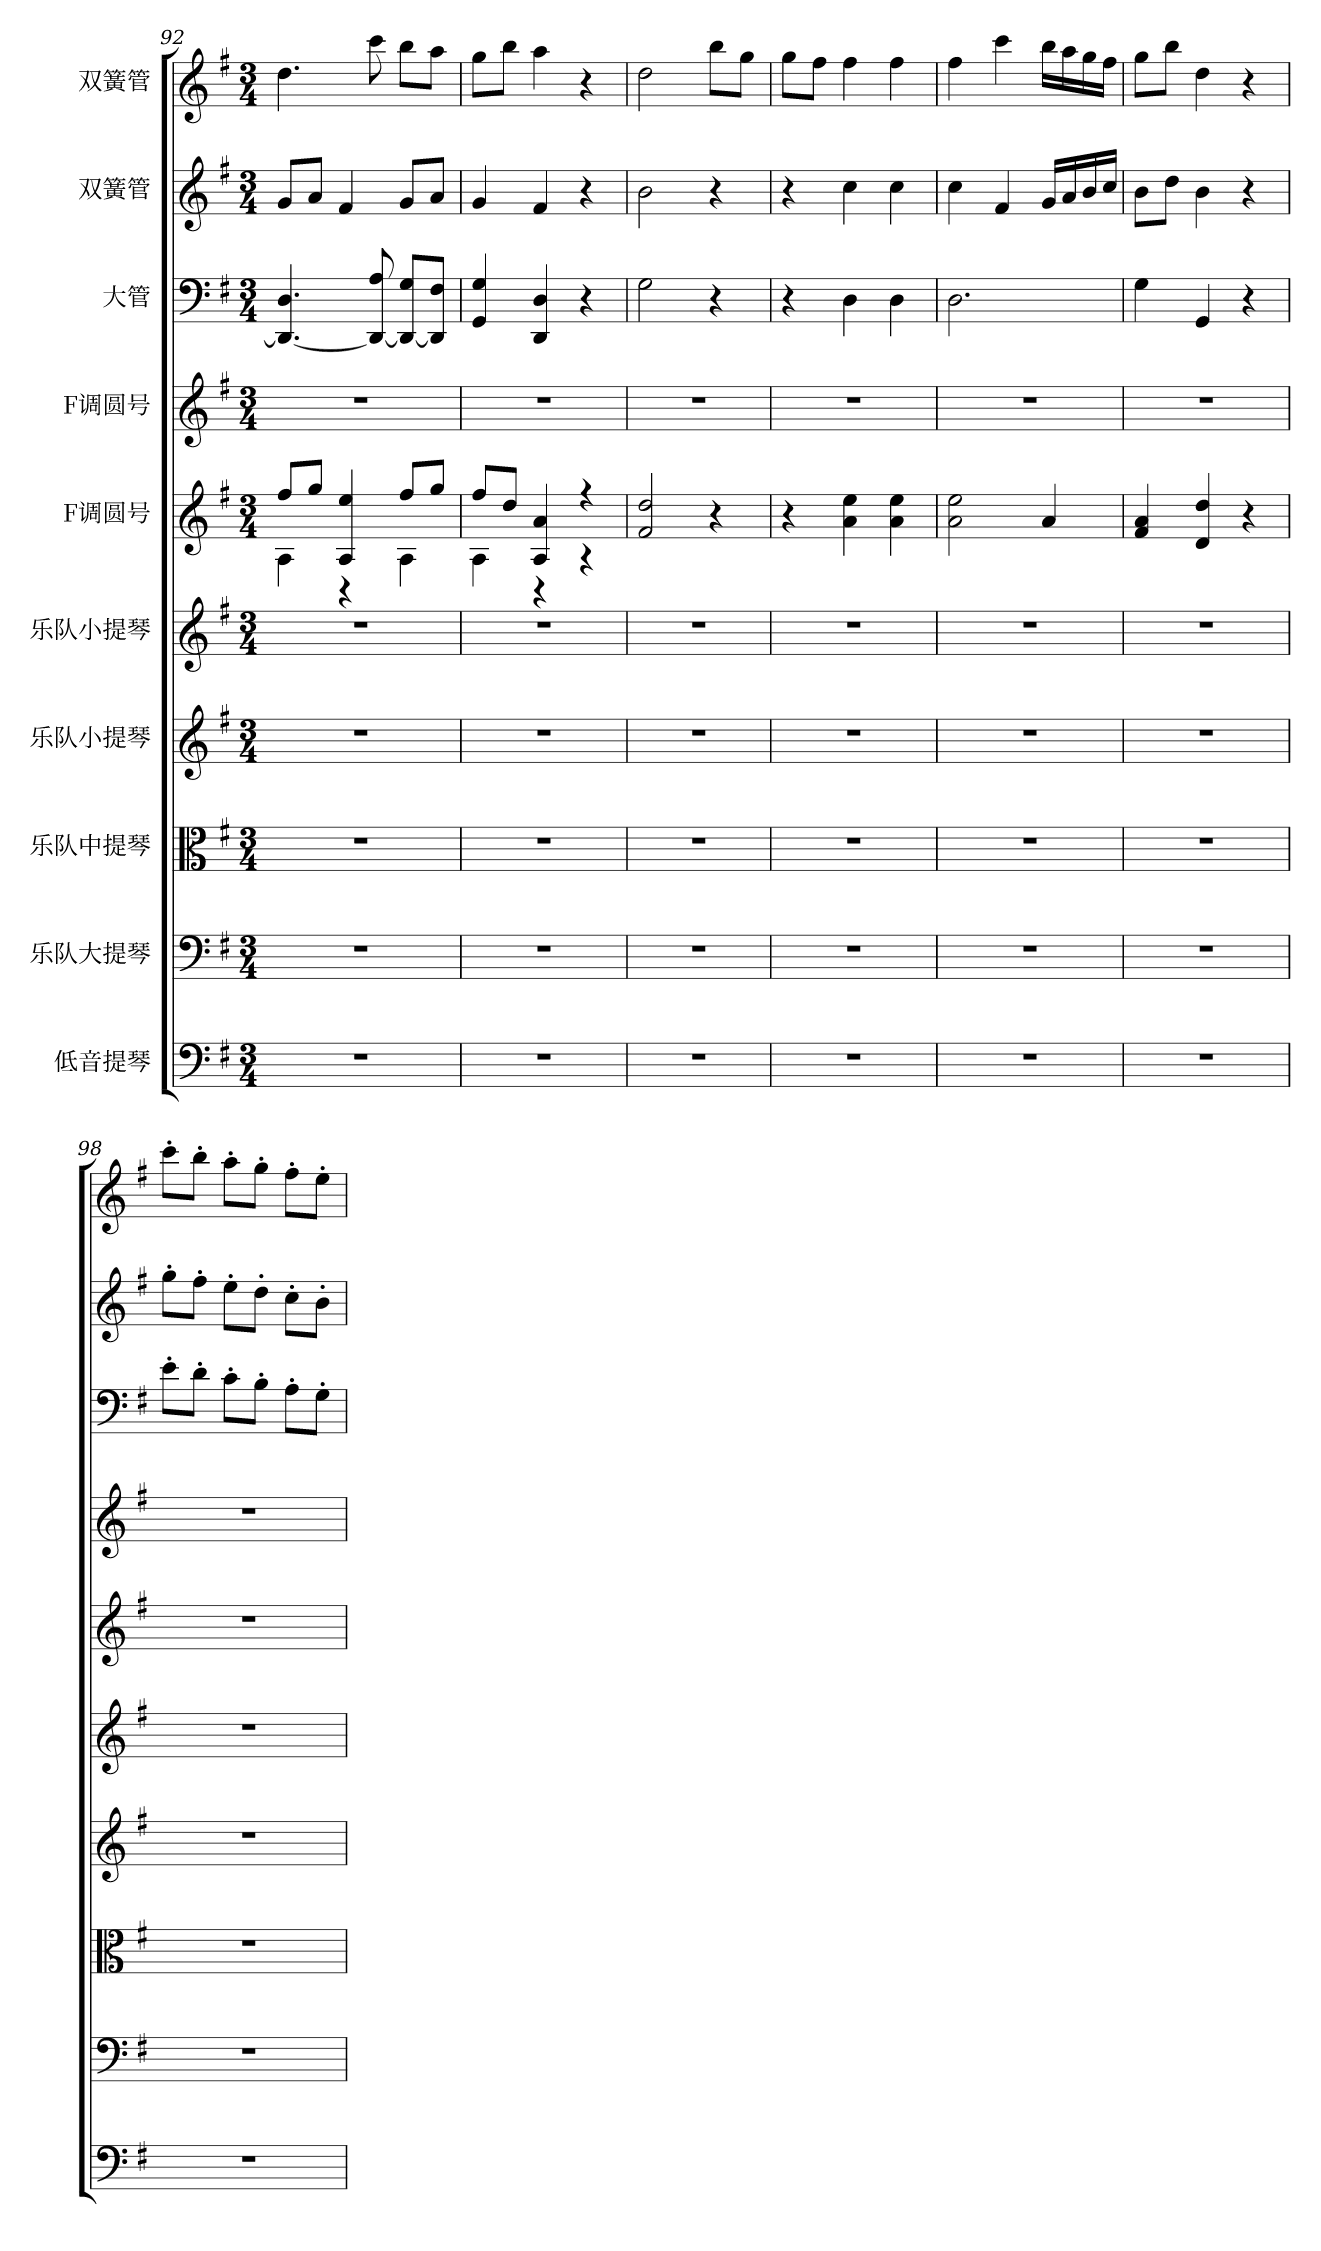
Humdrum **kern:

**kern	**kern	**kern	**kern	**kern	**kern	**kern	**kern	**kern	**kern
*part10	*part9	*part8	*part7	*part6	*part5	*part4	*part3	*part2	*part1
*staff10	*staff9	*staff8	*staff7	*staff6	*staff5	*staff4	*staff3	*staff2	*staff1
*I"低音提琴	*I"乐队大提琴	*I"乐队中提琴	*I"乐队小提琴	*I"乐队小提琴	*I"F调圆号	*I"F调圆号	*I"大管	*I"双簧管	*I"双簧管
!!LO:PB:g=z
*clefF4	*clefF4	*clefC3	*clefG2	*clefG2	*clefG2	*clefG2	*clefF4	*clefG2	*clefG2
*ITrd7c12	*	*	*	*	*ITrd4c7	*ITrd4c7	*	*	*
*k[f#]	*k[f#]	*k[f#]	*k[f#]	*k[f#]	*k[]	*k[]	*k[f#]	*k[f#]	*k[f#]
*M3/4	*M3/4	*M3/4	*M3/4	*M3/4	*M3/4	*M3/4	*M3/4	*M3/4	*M3/4
=92	=92	=92	=92	=92	=92	=92	=92	=92	=92
*	*	*	*	*	*^	*	*	*	*
2.r	2.r	2.r	2.r	2.r	8b/L	4D\	2.r	4.DD/_ 4.D/	8g/L	4.dd\
.	.	.	.	.	8cc/J	.	.	.	8a/J	.
.	.	.	.	.	4D/ 4a/	4r	.	.	4f#/	.
.	.	.	.	.	.	.	.	8DD/_ 8A/	.	8ccc\
.	.	.	.	.	8b/L	4D\	.	8DD/_ 8G/L	8g/L	8bb\L
.	.	.	.	.	8cc/J	.	.	8DD/] 8F#/J	8a/J	8aa\J
=93	=93	=93	=93	=93	=93	=93	=93	=93	=93	=93
2.r	2.r	2.r	2.r	2.r	8b/L	4D\	2.r	4GG/ 4G/	4g/	8gg\L
.	.	.	.	.	8g/J	.	.	.	.	8bb\J
.	.	.	.	.	4D/ 4d/	4r	.	4DD/ 4D/	4f#/	4aa\
.	.	.	.	.	4r	4r	.	4r	4r	4r
*	*	*	*	*	*v	*v	*	*	*	*
=94	=94	=94	=94	=94	=94	=94	=94	=94	=94
2.r	2.r	2.r	2.r	2.r	2B/ 2g/	2.r	2G\	2b\	2dd\
.	.	.	.	.	4r	.	4r	4r	8bb\L
.	.	.	.	.	.	.	.	.	8gg\J
=95	=95	=95	=95	=95	=95	=95	=95	=95	=95
2.r	2.r	2.r	2.r	2.r	4r	2.r	4r	4r	8gg\L
.	.	.	.	.	.	.	.	.	8ff#\J
.	.	.	.	.	4d\ 4a\	.	4D\	4cc\	4ff#\
.	.	.	.	.	4d\ 4a\	.	4D\	4cc\	4ff#\
=96	=96	=96	=96	=96	=96	=96	=96	=96	=96
2.r	2.r	2.r	2.r	2.r	2d\ 2a\	2.r	2.D\	4cc\	4ff#\
.	.	.	.	.	.	.	.	4f#/	4ccc\
.	.	.	.	.	4d/	.	.	16g/LL	16bb\LL
.	.	.	.	.	.	.	.	16a/	16aa\
.	.	.	.	.	.	.	.	16b/	16gg\
.	.	.	.	.	.	.	.	16cc/JJ	16ff#\JJ
=97	=97	=97	=97	=97	=97	=97	=97	=97	=97
2.r	2.r	2.r	2.r	2.r	4B/ 4d/	2.r	4G\	8b\L	8gg\L
.	.	.	.	.	.	.	.	8dd\J	8bb\J
.	.	.	.	.	4G/ 4g/	.	4GG/	4b\	4dd\
.	.	.	.	.	4r	.	4r	4r	4r
!!LO:PB:g=z
=98	=98	=98	=98	=98	=98	=98	=98	=98	=98
2.r	2.r	2.r	2.r	2.r	2.r	2.r	8e'\L	8gg'\L	8ccc'\L
.	.	.	.	.	.	.	8d'\J	8ff#'\J	8bb'\J
.	.	.	.	.	.	.	8c'\L	8ee'\L	8aa'\L
.	.	.	.	.	.	.	8B'\J	8dd'\J	8gg'\J
.	.	.	.	.	.	.	8A'\L	8cc'\L	8ff#'\L
.	.	.	.	.	.	.	8G'\J	8b'\J	8ee'\J
=	=	=	=	=	=	=	=	=	=
*-	*-	*-	*-	*-	*-	*-	*-	*-	*-
